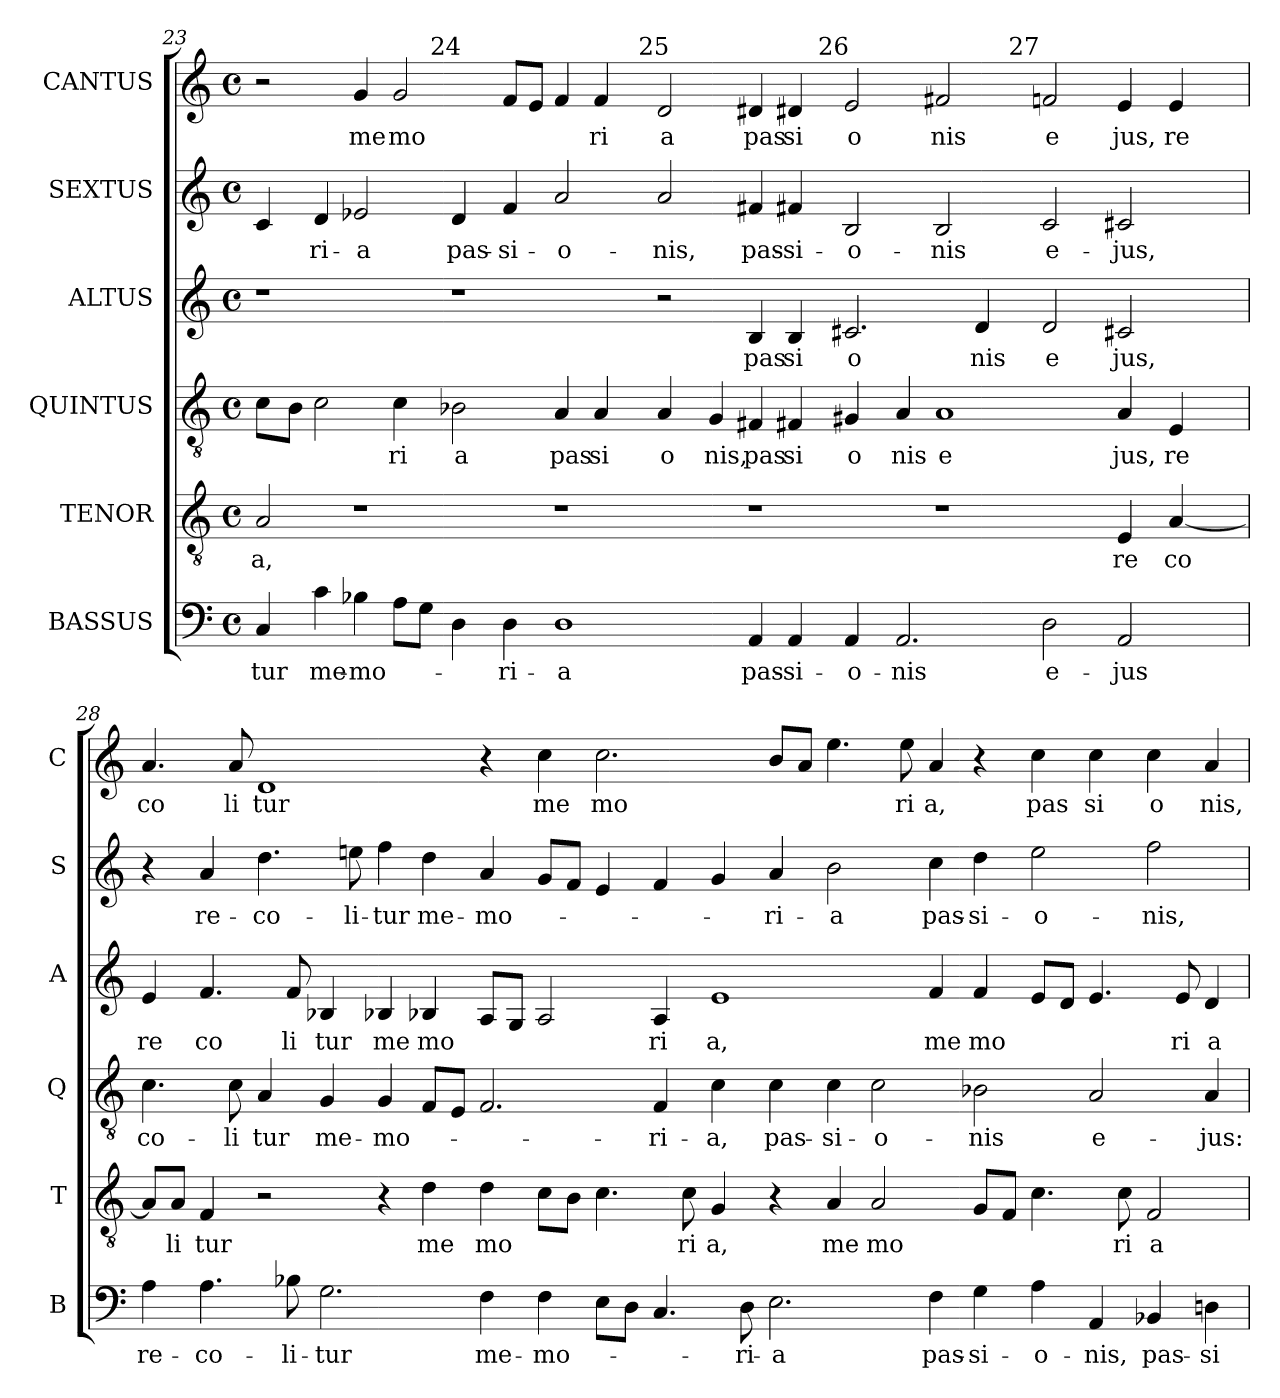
**kern	**text	**kern	**text	**kern	**text	**kern	**text	**kern	**text	**kern	**text
*part6	*part6	*part5	*part5	*part4	*part4	*part3	*part3	*part2	*part2	*part1	*part1
*staff6	*staff6	*staff5	*staff5	*staff4	*staff4	*staff3	*staff3	*staff2	*staff2	*staff1	*staff1
*I"BASSUS	*	*I"TENOR	*	*I"QUINTUS	*	*I"ALTUS	*	*I"SEXTUS	*	*I"CANTUS	*
*I'B	*	*I'T	*	*I'Q	*	*I'A	*	*I'S	*	*I'C	*
!!LO:LB:g=z
*clefF4	*	*clefGv2	*	*clefGv2	*	*clefG2	*	*clefG2	*	*clefG2	*
*M4/4	*	*M4/4	*	*M4/4	*	*M4/4	*	*M4/4	*	*M4/4	*
*met(c)	*	*met(c)	*	*met(c)	*	*met(c)	*	*met(c)	*	*met(c)	*
=23	=23	=23	=23	=23	=23	=23	=23	=23	=23	=23	=23
!	!LO:LY:b:cj	!	!LO:LY:b:cj	!	!	!	!	!	!	!	!
*	*	*	*	*^	*	*	*	*	*	*^	*
*	*	*	*	*	*	*	*	*	*	*	*	*^	*
*	*	*	*	*	*	*	*	*	*	*	*	*	*^	*
4C/	-tur	2A/	a,	8c\L	16.ryy	.	1r	.	4c/	.	2r	2ryy	1ryy	1ryy	.
.	.	.	.	.	1ryy	.	.	.	.	.	.	.	.	.	.
.	.	.	.	8B\J	.	.	.	.	.	.	.	.	.	.	.
!	!LO:LY:b:cj	!	!	!	!	!	!	!	!	!LO:LY:b:cj	!	!	!	!	!
4c\	me-	.	.	2c\	.	.	.	.	4d/	ri-	.	.	.	.	.
!	!LO:LY:b	!	!	!	!	!	!	!	!	!LO:LY:b:cj	!	!	!	!	!LO:LY:b:cj
4B-X\	-mo-	1r	.	.	.	.	.	.	2e-X/	-a	4g/	4ryy	.	.	me
!	!	!	!	!	!	!LO:LY:b:cj	!	!	!	!	!	!	!	!	!LO:LY:b
8A\L	.	.	.	4c\	.	ri	.	.	.	.	2g/	8ryy	.	.	mo
8G\J	.	.	.	.	.	.	.	.	.	.	.	32ryy	.	.	.
!	!	!	!	!	!	!	!	!	!	!	!	!LO:TX:a:t=24	!	!	!
.	.	.	.	.	.	.	.	.	.	.	.	1ryy	.	.	.
!	!	!	!	!	!	!LO:LY:b:cj	!	!	!	!LO:LY:b:cj	!	!	!	!	!
4D\	.	.	.	2B-X\	.	a	1r	.	4d/	pas-	.	.	2ryy	1ryy	.
.	.	.	.	.	1ryy	.	.	.	.	.	.	.	.	.	.
!	!LO:LY:b:cj	!	!	!	!	!	!	!	!	!LO:LY:b:cj	!	!	!	!	!
4D\	-ri-	.	.	.	.	.	.	.	4f/	-si-	8f/L	.	.	.	.
.	.	.	.	.	.	.	.	.	.	.	8e/J	.	.	.	.
!	!LO:LY:b:cj	!	!	!	!	!LO:LY:b:cj	!	!	!	!LO:LY:b:cj	!	!	!	!	!
1D	-a	1r	.	4A/	.	pas	.	.	2a/	-o-	4f/	.	4ryy	.	.
!	!	!	!	!	!	!LO:LY:b:cj	!	!	!	!	!	!	!	!	!LO:LY:b:cj
.	.	.	.	4A/	.	si	.	.	.	.	4f/	.	8ryy	.	ri
.	.	.	.	.	.	.	.	.	.	.	.	.	32.ryy	.	.
.	.	.	.	.	.	.	.	.	.	.	.	1ryy	.	.	.
!	!	!	!	!	!	!	!	!	!	!	!	!	!LO:TX:a:t=25	!	!
.	.	.	.	.	.	.	.	.	.	.	.	.	1ryy	.	.
!	!	!	!	!	!	!LO:LY:b:cj	!	!	!	!LO:LY:b:cj	!	!	!	!	!LO:LY:b:cj
.	.	.	.	4A/	.	o	2r	.	2a/	-nis,	2d/	.	.	1ryy	a
.	.	.	.	.	1ryy	.	.	.	.	.	.	.	.	.	.
!	!	!	!	!	!	!LO:LY:b:cj	!	!	!	!	!	!	!	!	!
.	.	.	.	4G/	.	nis,	.	.	.	.	.	.	.	.	.
!	!LO:LY:b:cj	!	!	!	!	!LO:LY:b:cj	!	!LO:LY:b:cj	!	!LO:LY:b:cj	!	!	!	!	!LO:LY:b:cj
4AA/	pas-	1r	.	4F#X/	.	pas	4B/	pas	4f#X/	pas-	4d#X/	.	.	.	pas
!	!LO:LY:b:cj	!	!	!	!	!LO:LY:b:cj	!	!LO:LY:b:cj	!	!LO:LY:b:cj	!	!	!	!	!LO:LY:b:cj
4AA/	-si-	.	.	4F#X/	.	si	4B/	si	4f#X/	-si-	4d#X/	.	.	.	si
!	!	!	!	!	!	!	!	!	!	!	!	!LO:TX:a:t=26	!	!	!
.	.	.	.	.	.	.	.	.	.	.	.	1ryy	.	.	.
.	.	.	.	.	.	.	.	.	.	.	.	.	1ryy	.	.
!	!LO:LY:b:cj	!	!	!	!	!LO:LY:b:cj	!	!LO:LY:b:cj	!	!LO:LY:b:cj	!	!	!	!	!LO:LY:b:cj
4AA/	-o-	.	.	4G#X/	.	o	2.c#X/	o	2B/	-o-	2e/	.	.	2ryy	o
.	.	.	.	.	1ryy	.	.	.	.	.	.	.	.	.	.
!	!LO:LY:b:cj	!	!	!	!	!LO:LY:b:cj	!	!	!	!	!	!	!	!	!
2.AA/	-nis	.	.	4A/	.	nis	.	.	.	.	.	.	.	.	.
!	!	!	!	!	!	!LO:LY:b:cj	!	!	!	!LO:LY:b:cj	!	!	!	!	!LO:LY:b:cj
.	.	1r	.	1A	.	e	.	.	2B/	-nis	2f#X/	.	.	4ryy	nis
!	!	!	!	!	!	!	!	!LO:LY:b:cj	!	!	!	!	!	!	!
.	.	.	.	.	.	.	4d/	nis	.	.	.	.	.	8ryy	.
.	.	.	.	.	.	.	.	.	.	.	.	.	.	64ryy	.
!	!	!	!	!	!	!	!	!	!	!	!	!	!	!LO:TX:a:t=27	!
.	.	.	.	.	.	.	.	.	.	.	.	.	.	1ryy	.
.	.	.	.	.	.	.	.	.	.	.	.	1ryy	.	.	.
.	.	.	.	.	.	.	.	.	.	.	.	.	1ryy	.	.
!	!LO:LY:b:cj	!	!	!	!	!	!	!LO:LY:b:cj	!	!LO:LY:b:cj	!	!	!	!	!LO:LY:b:cj
2D\	e-	.	.	.	.	.	2d/	e	2c/	e-	2fn/	.	.	.	e
.	.	.	.	.	2ryy	.	.	.	.	.	.	.	.	.	.
!	!LO:LY:b:cj	!	!LO:LY:b:cj	!	!	!LO:LY:b:cj	!	!LO:LY:b:cj	!	!LO:LY:b:cj	!	!	!	!	!LO:LY:b:cj
2AA/	-jus	4E/	re	4A/	.	jus,	2c#X/	jus,	2c#X/	-jus,	4e/	.	.	.	jus,
.	.	.	.	.	4ryy	.	.	.	.	.	.	.	.	.	.
!	!	!	!LO:LY:b:cj	!	!	!LO:LY:b:cj	!	!	!	!	!	!	!	!	!LO:LY:b:cj
.	.	[>4A/	co	4E/	.	re	.	.	.	.	4e/	.	.	.	re
.	.	.	.	.	8ryy	.	.	.	.	.	.	.	.	.	.
.	.	.	.	.	.	.	.	.	.	.	.	.	.	16..ryy	.
.	.	.	.	.	.	.	.	.	.	.	.	16.ryy	.	.	.
.	.	.	.	.	.	.	.	.	.	.	.	.	16ryy	.	.
.	.	.	.	.	32ryy	.	.	.	.	.	.	.	.	.	.
.	.	.	.	.	.	.	.	.	.	.	.	.	64ryy	.	.
!!LO:PB:g=z
=28	=28	=28	=28	=28	=28	=28	=28	=28	=28	=28	=28	=28	=28	=28	=28
!	!LO:LY:b:cj	!	!	!	!	!LO:LY:b:cj	!	!LO:LY:b:cj	!	!	!	!	!	!	!LO:LY:b:cj
*	*	*	*	*v	*v	*	*	*	*	*	*v	*v	*v	*v	*
4A\	re-	8A/L]	.	4.c\	co-	4e/	re	4r	.	4.a/	co
!	!	!	!LO:LY:b:cj	!	!	!	!	!	!	!	!
.	.	8A/J	li	.	.	.	.	.	.	.	.
!	!LO:LY:b:cj	!	!LO:LY:b:cj	!	!	!	!LO:LY:b:cj	!	!LO:LY:b:cj	!	!
4.A\	-co-	4F/	tur	.	.	4.f/	co	4a/	re-	.	.
!	!	!	!	!	!LO:LY:b:cj	!	!	!	!	!	!LO:LY:b:cj
.	.	.	.	8c\	-li	.	.	.	.	8a/	li
!	!	!	!	!	!LO:LY:b:cj	!	!	!	!LO:LY:b:cj	!	!LO:LY:b:cj
.	.	2r	.	4A/	tur	.	.	4.dd\	-co-	1d	tur
!	!LO:LY:b:cj	!	!	!	!	!	!LO:LY:b:cj	!	!	!	!
8B-X\	-li-	.	.	.	.	8f/	li	.	.	.	.
!	!LO:LY:b:cj	!	!	!	!LO:LY:b:cj	!	!LO:LY:b:cj	!	!	!	!
2.G\	-tur	.	.	4G/	me-	4B-X/	tur	.	.	.	.
!	!	!	!	!	!	!	!	!	!LO:LY:b:cj	!	!
.	.	.	.	.	.	.	.	8een\	-li-	.	.
!	!	!	!	!	!LO:LY:b	!	!LO:LY:b:cj	!	!LO:LY:b:cj	!	!
.	.	4r	.	4G/	-mo-	4B-X/	me	4ff\	-tur	.	.
!	!	!	!LO:LY:b:cj	!	!	!	!LO:LY:b	!	!LO:LY:b:cj	!	!
.	.	4d\	me	8F/L	.	4B-X/	mo	4dd\	me-	.	.
.	.	.	.	8E/J	.	.	.	.	.	.	.
!	!LO:LY:b:cj	!	!LO:LY:b	!	!	!	!	!	!LO:LY:b	!	!
4F\	me-	4d\	mo	2.F/	.	8A/L	.	4a/	-mo-	4r	.
.	.	.	.	.	.	8G/J	.	.	.	.	.
!	!LO:LY:b	!	!	!	!	!	!	!	!	!	!LO:LY:b:cj
4F\	-mo-	8c\L	.	.	.	2A/	.	8g/L	.	4cc\	me
.	.	8B\J	.	.	.	.	.	8f/J	.	.	.
!	!	!	!	!	!	!	!	!	!	!	!LO:LY:b
8E\L	.	4.c\	.	.	.	.	.	4e/	.	2.cc\	mo
8D\J	.	.	.	.	.	.	.	.	.	.	.
!	!	!	!	!	!LO:LY:b:cj	!	!LO:LY:b:cj	!	!	!	!
4.C/	.	.	.	4F/	-ri-	4A/	ri	4f/	.	.	.
!	!	!	!LO:LY:b:cj	!	!	!	!	!	!	!	!
.	.	8c\	ri	.	.	.	.	.	.	.	.
!	!	!	!LO:LY:b:cj	!	!LO:LY:b:cj	!	!LO:LY:b:cj	!	!	!	!
.	.	4G/	a,	4c\	-a,	1e	a,	4g/	.	.	.
!	!LO:LY:b:cj	!	!	!	!	!	!	!	!	!	!
8D\	-ri-	.	.	.	.	.	.	.	.	.	.
!	!LO:LY:b:cj	!	!	!	!LO:LY:b:cj	!	!	!	!LO:LY:b:cj	!	!
2.E\	-a	4r	.	4c\	pas-	.	.	4a/	-ri-	8b/L	.
.	.	.	.	.	.	.	.	.	.	8a/J	.
!	!	!	!LO:LY:b:cj	!	!LO:LY:b:cj	!	!	!	!LO:LY:b:cj	!	!
.	.	4A/	me	4c\	-si-	.	.	2b\	-a	4.ee\	.
!	!	!	!LO:LY:b	!	!LO:LY:b:cj	!	!	!	!	!	!
.	.	2A/	mo	2c\	-o-	.	.	.	.	.	.
!	!	!	!	!	!	!	!	!	!	!	!LO:LY:b:cj
.	.	.	.	.	.	.	.	.	.	8ee\	ri
!	!LO:LY:b:cj	!	!	!	!	!	!LO:LY:b:cj	!	!LO:LY:b:cj	!	!LO:LY:b:cj
4F\	pas-	.	.	.	.	4f/	me	4cc\	pas-	4a/	a,
!	!LO:LY:b:cj	!	!	!	!LO:LY:b:cj	!	!LO:LY:b	!	!LO:LY:b:cj	!	!
4G\	-si-	8G/L	.	2B-X\	-nis	4f/	mo	4dd\	-si-	4r	.
.	.	8F/J	.	.	.	.	.	.	.	.	.
!	!LO:LY:b:cj	!	!	!	!	!	!	!	!LO:LY:b:cj	!	!LO:LY:b:cj
4A\	-o-	4.c\	.	.	.	8e/L	.	2ee\	-o-	4cc\	pas
.	.	.	.	.	.	8d/J	.	.	.	.	.
!	!LO:LY:b:cj	!	!	!	!LO:LY:b:cj	!	!	!	!	!	!LO:LY:b:cj
4AA/	-nis,	.	.	2A/	e-	4.e/	.	.	.	4cc\	si
!	!	!	!LO:LY:b:cj	!	!	!	!	!	!	!	!
.	.	8c\	ri	.	.	.	.	.	.	.	.
!	!LO:LY:b:cj	!	!LO:LY:b:cj	!	!	!	!	!	!LO:LY:b:cj	!	!LO:LY:b:cj
4BB-X/	pas-	2F/	a	.	.	.	.	2ff\	-nis,	4cc\	o
!	!	!	!	!	!	!	!LO:LY:b:cj	!	!	!	!
.	.	.	.	.	.	8e/	ri	.	.	.	.
!	!LO:LY:b:cj	!	!	!	!LO:LY:b:cj	!	!LO:LY:b:cj	!	!	!	!LO:LY:b:cj
4Dn\	-si-	.	.	4A/	-jus:	4d/	a	.	.	4a/	nis,
=	=	=	=	=	=	=	=	=	=	=	=
*-	*-	*-	*-	*-	*-	*-	*-	*-	*-	*-	*-
